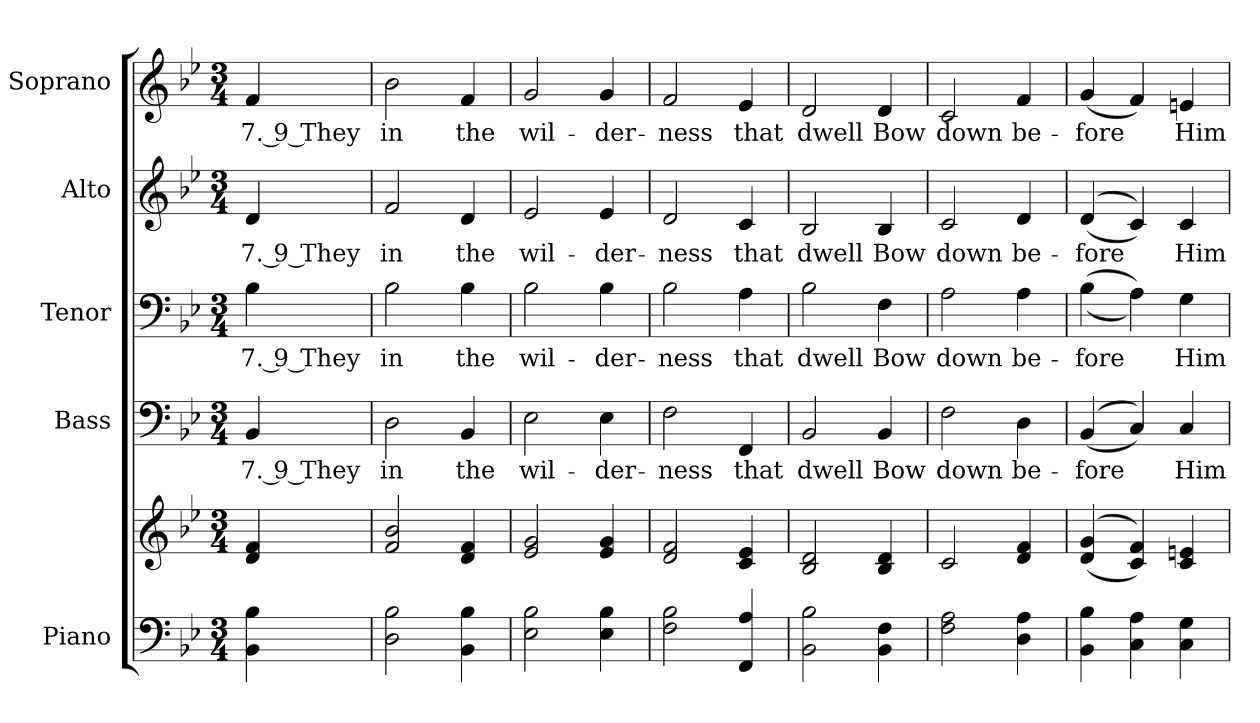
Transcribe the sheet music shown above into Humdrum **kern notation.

**kern	**kern	**kern	**text	**kern	**text	**kern	**text	**kern	**text
*part5	*part5	*part4	*part4	*part3	*part3	*part2	*part2	*part1	*part1
*staff6	*staff5	*staff4	*staff4	*staff3	*staff3	*staff2	*staff2	*staff1	*staff1
*I"Piano	*	*I"Bass	*	*I"Tenor	*	*I"Alto	*	*I"Soprano	*
*I'Pno.	*	*I'B.	*	*I'T.	*	*I'A.	*	*I'S.	*
!!LO:PB:g=z
*clefF4	*clefG2	*clefF4	*	*clefF4	*	*clefG2	*	*clefG2	*
*k[b-e-]	*k[b-e-]	*k[b-e-]	*	*k[b-e-]	*	*k[b-e-]	*	*k[b-e-]	*
*B-:	*B-:	*B-:	*	*B-:	*	*B-:	*	*B-:	*
*M3/4	*M3/4	*M3/4	*	*M3/4	*	*M3/4	*	*M3/4	*
*MM150	*MM150	*MM150	*	*MM150	*	*MM150	*	*MM150	*
=1	=1	=1	=1	=1	=1	=1	=1	=1	=1
!	!	!	!LO:LY:b:color=#000000	!	!	!	!	!	!
!	!	!	!	!	!LO:LY:b:color=#000000	!	!	!	!
!	!	!	!	!	!	!	!LO:LY:b:color=#000000	!	!
!	!	!	!	!	!	!	!	!	!LO:LY:b:color=#000000
4BB-i\ 4B-i	4di/ 4fi	4BB-i/	7. 9 They	4B-i\	7. 9 They	4di/	7. 9 They	4fi/	7. 9 They
=2	=2	=2	=2	=2	=2	=2	=2	=2	=2
!	!	!	!LO:LY:b:color=#000000	!	!	!	!	!	!
!	!	!	!	!	!LO:LY:b:color=#000000	!	!	!	!
!	!	!	!	!	!	!	!LO:LY:b:color=#000000	!	!
!	!	!	!	!	!	!	!	!	!LO:LY:b:color=#000000
2Di\ 2B-i	2fi/ 2b-i	2Di\	in	2B-i\	in	2fi/	in	2b-i\	in
!	!	!	!LO:LY:b:color=#000000	!	!	!	!	!	!
!	!	!	!	!	!LO:LY:b:color=#000000	!	!	!	!
!	!	!	!	!	!	!	!LO:LY:b:color=#000000	!	!
!	!	!	!	!	!	!	!	!	!LO:LY:b:color=#000000
4BB-i\ 4B-i	4di/ 4fi	4BB-i/	the	4B-i\	the	4di/	the	4fi/	the
=3	=3	=3	=3	=3	=3	=3	=3	=3	=3
!	!	!	!LO:LY:b:color=#000000	!	!	!	!	!	!
!	!	!	!	!	!LO:LY:b:color=#000000	!	!	!	!
!	!	!	!	!	!	!	!LO:LY:b:color=#000000	!	!
!	!	!	!	!	!	!	!	!	!LO:LY:b:color=#000000
2E-i\ 2B-i	2e-i/ 2gi	2E-i\	wil-	2B-i\	wil-	2e-i/	wil-	2gi/	wil-
!	!	!	!LO:LY:b:color=#000000	!	!	!	!	!	!
!	!	!	!	!	!LO:LY:b:color=#000000	!	!	!	!
!	!	!	!	!	!	!	!LO:LY:b:color=#000000	!	!
!	!	!	!	!	!	!	!	!	!LO:LY:b:color=#000000
4E-i\ 4B-i	4e-i/ 4gi	4E-i\	-der-	4B-i\	-der-	4e-i/	-der-	4gi/	-der-
=4	=4	=4	=4	=4	=4	=4	=4	=4	=4
!	!	!	!LO:LY:b:color=#000000	!	!	!	!	!	!
!	!	!	!	!	!LO:LY:b:color=#000000	!	!	!	!
!	!	!	!	!	!	!	!LO:LY:b:color=#000000	!	!
!	!	!	!	!	!	!	!	!	!LO:LY:b:color=#000000
2Fi\ 2B-i	2di/ 2fi	2Fi\	-ness	2B-i\	-ness	2di/	-ness	2fi/	-ness
!	!	!	!LO:LY:b:color=#000000	!	!	!	!	!	!
!	!	!	!	!	!LO:LY:b:color=#000000	!	!	!	!
!	!	!	!	!	!	!	!LO:LY:b:color=#000000	!	!
!	!	!	!	!	!	!	!	!	!LO:LY:b:color=#000000
4FFi/ 4Ai	4ci/ 4e-i	4FFi/	that	4Ai\	that	4ci/	that	4e-i/	that
!!LO:PB:g=z
=5	=5	=5	=5	=5	=5	=5	=5	=5	=5
!	!	!	!LO:LY:b:color=#000000	!	!	!	!	!	!
!	!	!	!	!	!LO:LY:b:color=#000000	!	!	!	!
!	!	!	!	!	!	!	!LO:LY:b:color=#000000	!	!
!	!	!	!	!	!	!	!	!	!LO:LY:b:color=#000000
2BB-i\ 2B-i	2B-i/ 2di	2BB-i/	dwell	2B-i\	dwell	2B-i/	dwell	2di/	dwell
!	!	!	!LO:LY:b:color=#000000	!	!	!	!	!	!
!	!	!	!	!	!LO:LY:b:color=#000000	!	!	!	!
!	!	!	!	!	!	!	!LO:LY:b:color=#000000	!	!
!	!	!	!	!	!	!	!	!	!LO:LY:b:color=#000000
4BB-i\ 4Fi	4B-i/ 4di	4BB-i/	Bow	4Fi\	Bow	4B-i/	Bow	4di/	Bow
=6	=6	=6	=6	=6	=6	=6	=6	=6	=6
!	!	!	!LO:LY:b:color=#000000	!	!	!	!	!	!
!	!	!	!	!	!LO:LY:b:color=#000000	!	!	!	!
!	!	!	!	!	!	!	!LO:LY:b:color=#000000	!	!
!	!	!	!	!	!	!	!	!	!LO:LY:b:color=#000000
2Fi\ 2Ai	2ci/	2Fi\	down	2Ai\	down	2ci/	down	2ci/	down
!	!	!	!LO:LY:b:color=#000000	!	!	!	!	!	!
!	!	!	!	!	!LO:LY:b:color=#000000	!	!	!	!
!	!	!	!	!	!	!	!LO:LY:b:color=#000000	!	!
!	!	!	!	!	!	!	!	!	!LO:LY:b:color=#000000
4Di\ 4Ai	4di/ 4fi	4Di\	be-	4Ai\	be-	4di/	be-	4fi/	be-
=7	=7	=7	=7	=7	=7	=7	=7	=7	=7
!	!	!	!LO:LY:b:color=#000000	!	!	!	!	!	!
!	!	!	!	!	!LO:LY:b:color=#000000	!	!	!	!
!	!	!	!	!	!	!	!LO:LY:b:color=#000000	!	!
!	!	!	!	!	!	!	!	!	!LO:LY:b:color=#000000
4BB-i\ 4B-i	((4di/ 4gi	((4BB-i/	-fore	((4B-i\	-fore	((4di/	-fore	(4gi/	-fore
4Ci\ 4Ai	4ci/ 4fi))	4Ci/))	.	4Ai\))	.	4ci/))	.	4fi/)	.
!	!	!	!LO:LY:b:color=#000000	!	!	!	!	!	!
!	!	!	!	!	!LO:LY:b:color=#000000	!	!	!	!
!	!	!	!	!	!	!	!LO:LY:b:color=#000000	!	!
!	!	!	!	!	!	!	!	!	!LO:LY:b:color=#000000
4Ci\ 4Gi	4ci/ 4eni	4Ci/	Him	4Gi\	Him	4ci/	Him	4eni/	Him
=	=	=	=	=	=	=	=	=	=
*-	*-	*-	*-	*-	*-	*-	*-	*-	*-
